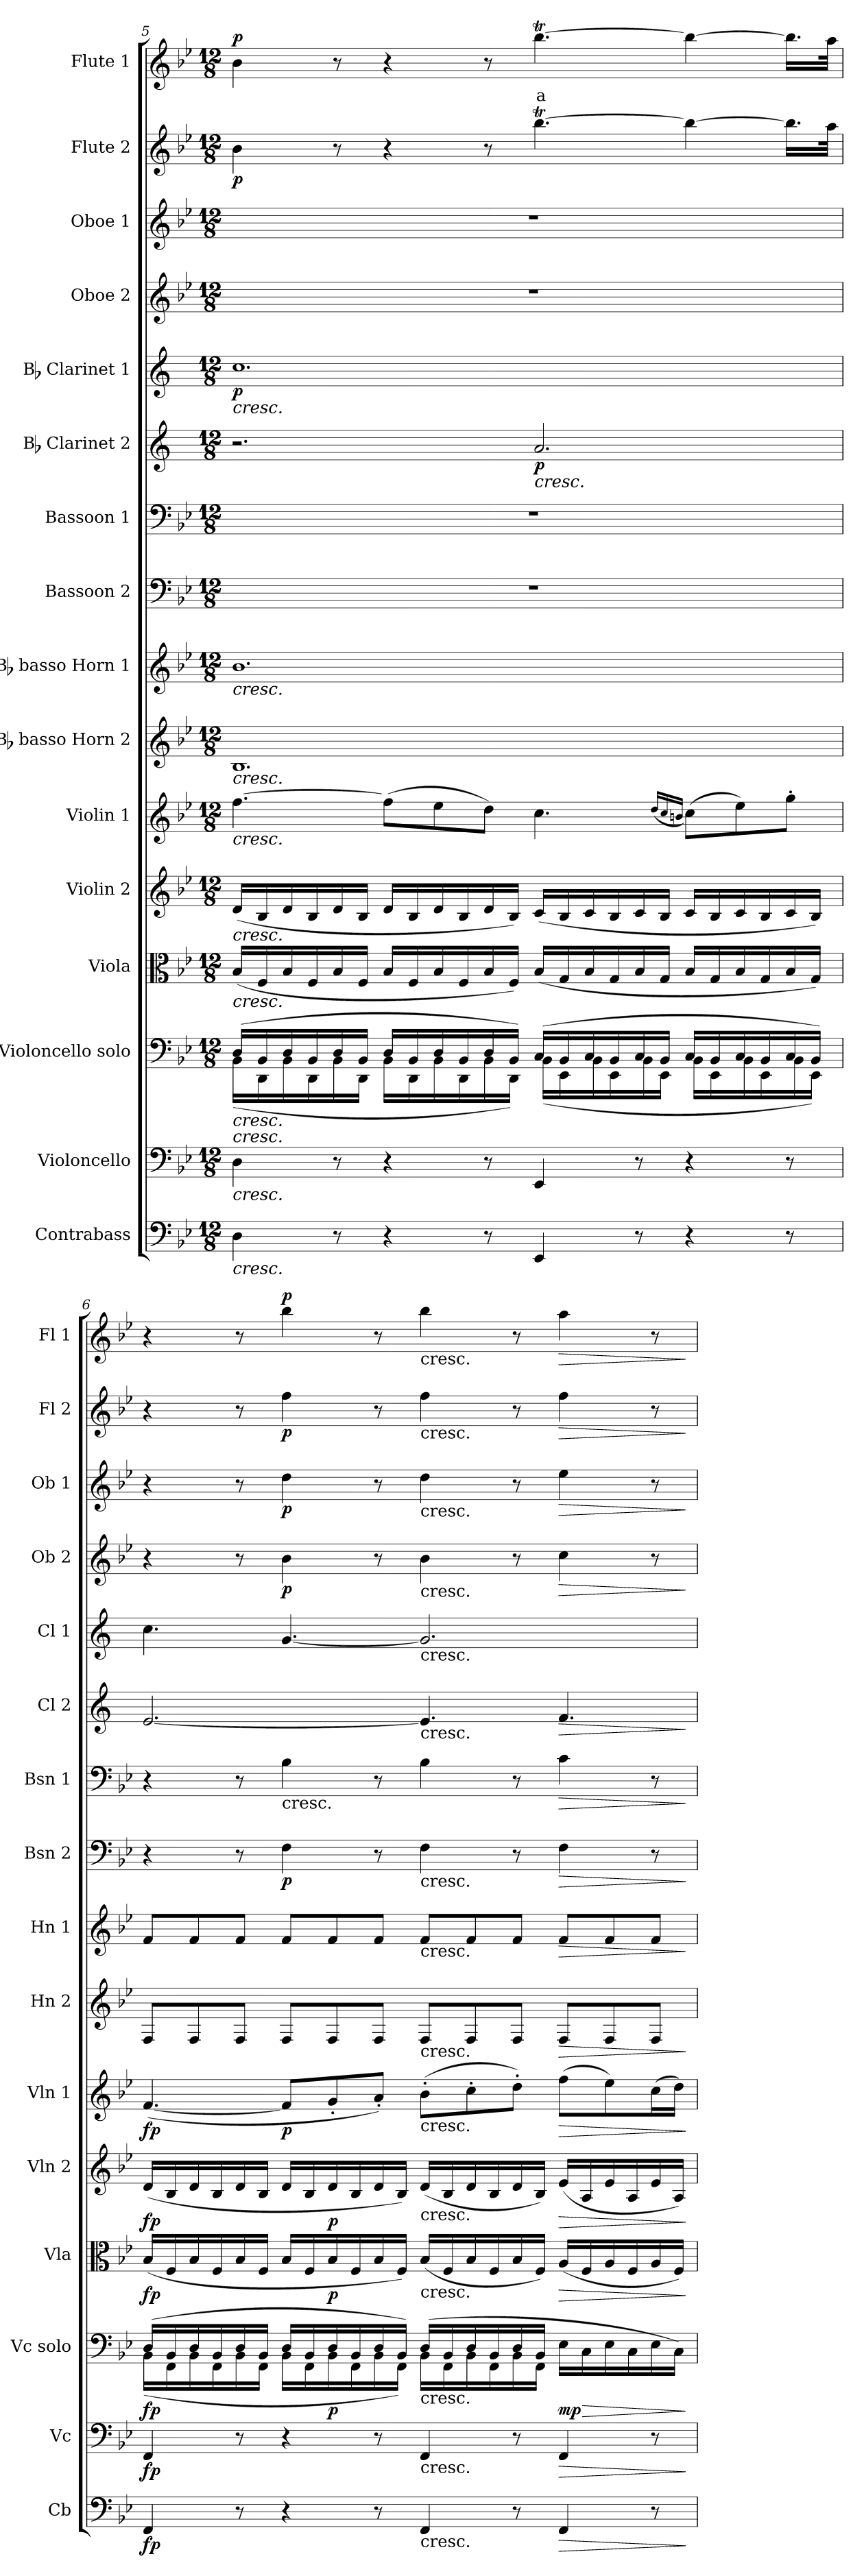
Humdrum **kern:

**kern	**dynam	**kern	**dynam	**kern	**dynam	**kern	**dynam	**kern	**dynam	**kern	**dynam	**kern	**dynam	**kern	**dynam	**kern	**dynam	**kern	**dynam	**kern	**dynam	**kern	**dynam	**kern	**dynam	**kern	**dynam	**kern	**dynam	**kern	**text	**dynam
*part16	*part16	*part15	*part15	*part14	*part14	*part13	*part13	*part12	*part12	*part11	*part11	*part10	*part10	*part9	*part9	*part8	*part8	*part7	*part7	*part6	*part6	*part5	*part5	*part4	*part4	*part3	*part3	*part2	*part2	*part1	*part1	*part1
*staff16	*staff16	*staff15	*staff15	*staff14	*staff14	*staff13	*staff13	*staff12	*staff12	*staff11	*staff11	*staff10	*staff10	*staff9	*staff9	*staff8	*staff8	*staff7	*staff7	*staff6	*staff6	*staff5	*staff5	*staff4	*staff4	*staff3	*staff3	*staff2	*staff2	*staff1	*staff1	*staff1
*I"Contrabass	*	*I"Violoncello	*	*I"Violoncello solo	*	*I"Viola	*	*I"Violin 2	*	*I"Violin 1	*	*I"Bb basso Horn 2	*	*I"Bb basso Horn 1	*	*I"Bassoon 2	*	*I"Bassoon 1	*	*I"Bb Clarinet 2	*	*I"Bb Clarinet 1	*	*I"Oboe 2	*	*I"Oboe 1	*	*I"Flute 2	*	*I"Flute 1	*	*
*I'Cb	*	*I'Vc	*	*I'Vc solo	*	*I'Vla	*	*I'Vln 2	*	*I'Vln 1	*	*I'Hn 2	*	*I'Hn 1	*	*I'Bsn 2	*	*I'Bsn 1	*	*I'Cl 2	*	*I'Cl 1	*	*I'Ob 2	*	*I'Ob 1	*	*I'Fl 2	*	*I'Fl 1	*	*
*clefF4	*	*clefF4	*	*clefF4	*	*clefC3	*	*clefG2	*	*clefG2	*	*clefG2	*	*clefG2	*	*clefF4	*	*clefF4	*	*clefG2	*	*clefG2	*	*clefG2	*	*clefG2	*	*clefG2	*	*clefG2	*	*
*ITrd7c12	*	*	*	*	*	*	*	*	*	*	*	*ITrd8c14	*	*ITrd8c14	*	*	*	*	*	*ITrd1c2	*	*ITrd1c2	*	*	*	*	*	*	*	*	*	*
*k[b-e-]	*	*k[b-e-]	*	*k[b-e-]	*	*k[b-e-]	*	*k[b-e-]	*	*k[b-e-]	*	*k[b-e-]	*	*k[b-e-]	*	*k[b-e-]	*	*k[b-e-]	*	*k[b-e-]	*	*k[b-e-]	*	*k[b-e-]	*	*k[b-e-]	*	*k[b-e-]	*	*k[b-e-]	*	*
*M12/8	*	*M12/8	*	*M12/8	*	*M12/8	*	*M12/8	*	*M12/8	*	*M12/8	*	*M12/8	*	*M12/8	*	*M12/8	*	*M12/8	*	*M12/8	*	*M12/8	*	*M12/8	*	*M12/8	*	*M12/8	*	*
=5	=5	=5	=5	=5	=5	=5	=5	=5	=5	=5	=5	=5	=5	=5	=5	=5	=5	=5	=5	=5	=5	=5	=5	=5	=5	=5	=5	=5	=5	=5	=5	=5
*	*	*	*	*^	*	*	*	*	*	*	*	*	*	*	*	*	*	*	*	*	*	*	*	*	*	*	*	*	*	*	*	*
!	!	!	!	!	!	!	!	!	!	!	!	!	!	!	!	!	!	!	!	!	!	!	!LO:TX:b:i:t=cresc.	!	!	!	!	!	!	!	!	!	!
!	!	!	!	!	!	!	!	!	!	!	!	!	!	!	!LO:TX:b:i:t=cresc.	!	!	!	!	!	!	!	!	!	!	!	!	!	!	!	!	!	!
!	!	!	!	!	!	!	!	!	!	!	!	!	!LO:TX:b:i:t=cresc.	!	!	!	!	!	!	!	!	!	!	!	!	!	!	!	!	!	!	!	!
!	!	!	!	!	!	!	!	!	!	!	!LO:TX:b:i:t=cresc.	!	!	!	!	!	!	!	!	!	!	!	!	!	!	!	!	!	!	!	!	!	!
!	!	!	!	!	!	!	!	!	!LO:TX:b:i:t=cresc.	!	!	!	!	!	!	!	!	!	!	!	!	!	!	!	!	!	!	!	!	!	!	!	!
!	!	!	!	!	!	!	!LO:TX:b:i:t=cresc.	!	!	!	!	!	!	!	!	!	!	!	!	!	!	!	!	!	!	!	!	!	!	!	!	!	!
!	!	!	!	!LO:TX:b:i:t=cresc.	!	!	!	!	!	!	!	!	!	!	!	!	!	!	!	!	!	!	!	!	!	!	!	!	!	!	!	!	!
!	!	!	!	!LO:TX:b:i:t=cresc.	!	!	!	!	!	!	!	!	!	!	!	!	!	!	!	!	!	!	!	!	!	!	!	!	!	!	!	!	!
!	!	!LO:TX:b:i:t=cresc.	!	!	!	!	!	!	!	!	!	!	!	!	!	!	!	!	!	!	!	!	!	!	!	!	!	!	!	!	!	!	!
!LO:TX:b:i:t=cresc.	!	!	!	!	!	!	!	!	!	!	!	!	!	!	!	!	!	!	!	!	!	!	!	!	!	!	!	!	!	!	!	!	!
!	!	!	!	!	!	!	!	!	!	!	!	!	!	!	!	!	!	!	!	!	!	!	!	!LO:DY:b	!	!	!	!	!	!LO:DY:b	!	!	!LO:DY:b
4DD\	.	4D\	.	(16D/LL	(16BB-\LL	.	(16B-/LL	.	(16d/LL	.	[4.ff\	.	1.BB-	.	1.B-	.	1.r	.	1.r	.	2.r	.	1.b-	p	1.r	.	1.r	.	4b-\	p	4b-\	.	p
.	.	.	.	16BB-/	16DD\	.	16F/	.	16B-/	.	.	.	.	.	.	.	.	.	.	.	.	.	.	.	.	.	.	.	.	.	.	.	.
.	.	.	.	16D/	16BB-\	.	16B-/	.	16d/	.	.	.	.	.	.	.	.	.	.	.	.	.	.	.	.	.	.	.	.	.	.	.	.
.	.	.	.	16BB-/	16DD\	.	16F/	.	16B-/	.	.	.	.	.	.	.	.	.	.	.	.	.	.	.	.	.	.	.	.	.	.	.	.
8r	.	8r	.	16D/	16BB-\	.	16B-/	.	16d/	.	.	.	.	.	.	.	.	.	.	.	.	.	.	.	.	.	.	.	8r	.	8r	.	.
.	.	.	.	16BB-/JJ	16DD\JJ	.	16F/JJ	.	16B-/JJ	.	.	.	.	.	.	.	.	.	.	.	.	.	.	.	.	.	.	.	.	.	.	.	.
4r	.	4r	.	16D/LL	16BB-\LL	.	16B-/LL	.	16d/LL	.	(8ff\L]	.	.	.	.	.	.	.	.	.	.	.	.	.	.	.	.	.	4r	.	4r	.	.
.	.	.	.	16BB-/	16DD\	.	16F/	.	16B-/	.	.	.	.	.	.	.	.	.	.	.	.	.	.	.	.	.	.	.	.	.	.	.	.
.	.	.	.	16D/	16BB-\	.	16B-/	.	16d/	.	8ee-\	.	.	.	.	.	.	.	.	.	.	.	.	.	.	.	.	.	.	.	.	.	.
.	.	.	.	16BB-/	16DD\	.	16F/	.	16B-/	.	.	.	.	.	.	.	.	.	.	.	.	.	.	.	.	.	.	.	.	.	.	.	.
8r	.	8r	.	16D/	16BB-\	.	16B-/	.	16d/	.	8dd\J)	.	.	.	.	.	.	.	.	.	.	.	.	.	.	.	.	.	8r	.	8r	.	.
.	.	.	.	16BB-/JJ)	16DD\JJ)	.	16F/JJ)	.	16B-/JJ)	.	.	.	.	.	.	.	.	.	.	.	.	.	.	.	.	.	.	.	.	.	.	.	.
!	!	!	!	!	!	!	!	!	!	!	!	!	!	!	!	!	!	!	!	!	!LO:TX:b:i:t=cresc.	!	!	!	!	!	!	!	!	!	!	!	!
!	!	!	!	!	!	!	!	!	!	!	!	!	!	!	!	!	!	!	!	!	!	!LO:DY:b	!	!	!	!	!	!	!	!	!	!LO:LY:b:color=#FF0000	!
4EEE-/	.	4EE-/	.	(16C/LL	(16BB-\LL	.	(16B-/LL	.	(16c/LL	.	4.cc\	.	.	.	.	.	.	.	.	.	2.g/	p	.	.	.	.	.	.	[4.bb-T\	.	[4.bb-T\	a	.
.	.	.	.	16BB-/	16EE-\	.	16G/	.	16B-/	.	.	.	.	.	.	.	.	.	.	.	.	.	.	.	.	.	.	.	.	.	.	.	.
.	.	.	.	16C/	16BB-\	.	16B-/	.	16c/	.	.	.	.	.	.	.	.	.	.	.	.	.	.	.	.	.	.	.	.	.	.	.	.
.	.	.	.	16BB-/	16EE-\	.	16G/	.	16B-/	.	.	.	.	.	.	.	.	.	.	.	.	.	.	.	.	.	.	.	.	.	.	.	.
8r	.	8r	.	16C/	16BB-\	.	16B-/	.	16c/	.	.	.	.	.	.	.	.	.	.	.	.	.	.	.	.	.	.	.	.	.	.	.	.
.	.	.	.	16BB-/JJ	16EE-\JJ	.	16G/JJ	.	16B-/JJ	.	.	.	.	.	.	.	.	.	.	.	.	.	.	.	.	.	.	.	.	.	.	.	.
.	.	.	.	.	.	.	.	.	.	.	(16qdd/LL	.	.	.	.	.	.	.	.	.	.	.	.	.	.	.	.	.	.	.	.	.	.
.	.	.	.	.	.	.	.	.	.	.	16qcc/	.	.	.	.	.	.	.	.	.	.	.	.	.	.	.	.	.	.	.	.	.	.
.	.	.	.	.	.	.	.	.	.	.	16qbn/JJ	.	.	.	.	.	.	.	.	.	.	.	.	.	.	.	.	.	.	.	.	.	.
4r	.	4r	.	16C/LL	16BB-\LL	.	16B-/LL	.	16c/LL	.	(8cc\L)	.	.	.	.	.	.	.	.	.	.	.	.	.	.	.	.	.	4bb-\_	.	4bb-\_	.	.
.	.	.	.	16BB-/	16EE-\	.	16G/	.	16B-/	.	.	.	.	.	.	.	.	.	.	.	.	.	.	.	.	.	.	.	.	.	.	.	.
.	.	.	.	16C/	16BB-\	.	16B-/	.	16c/	.	8ee-\)	.	.	.	.	.	.	.	.	.	.	.	.	.	.	.	.	.	.	.	.	.	.
.	.	.	.	16BB-/	16EE-\	.	16G/	.	16B-/	.	.	.	.	.	.	.	.	.	.	.	.	.	.	.	.	.	.	.	.	.	.	.	.
8r	.	8r	.	16C/	16BB-\	.	16B-/	.	16c/	.	8gg'\J	.	.	.	.	.	.	.	.	.	.	.	.	.	.	.	.	.	16.bb-\LL]	.	16.bb-\LL]	.	.
.	.	.	.	16BB-/JJ)	16EE-\JJ)	.	16G/JJ)	.	16B-/JJ)	.	.	.	.	.	.	.	.	.	.	.	.	.	.	.	.	.	.	.	.	.	.	.	.
.	.	.	.	.	.	.	.	.	.	.	.	.	.	.	.	.	.	.	.	.	.	.	.	.	.	.	.	.	32aaTTT\JJk	.	32aaTTT\JJk	.	.
!!LO:PB:g=z
=6	=6	=6	=6	=6	=6	=6	=6	=6	=6	=6	=6	=6	=6	=6	=6	=6	=6	=6	=6	=6	=6	=6	=6	=6	=6	=6	=6	=6	=6	=6	=6	=6	=6
!	!LO:DY:b	!	!LO:DY:b	!	!	!LO:DY:b	!	!LO:DY:b	!	!LO:DY:b	!	!LO:DY:b	!	!	!	!	!	!	!	!	!	!	!	!	!	!	!	!	!	!	!	!	!
4FFF/	fp	4FF/	fp	(16D/LL	(16BB-\LL	fp	(16B-/LL	fp	(16d/LL	fp	([4.f/	fp	8FF/L	.	8F/L	.	4r	.	4r	.	[2.d/	.	4.b-\	.	4r	.	4r	.	4r	.	4r	.	.
.	.	.	.	16BB-/	16FF\	.	16F/	.	16B-/	.	.	.	.	.	.	.	.	.	.	.	.	.	.	.	.	.	.	.	.	.	.	.	.
.	.	.	.	16D/	16BB-\	.	16B-/	.	16d/	.	.	.	8FF/	.	8F/	.	.	.	.	.	.	.	.	.	.	.	.	.	.	.	.	.	.
.	.	.	.	16BB-/	16FF\	.	16F/	.	16B-/	.	.	.	.	.	.	.	.	.	.	.	.	.	.	.	.	.	.	.	.	.	.	.	.
8r	.	8r	.	16D/	16BB-\	.	16B-/	.	16d/	.	.	.	8FF/J	.	8F/J	.	8r	.	8r	.	.	.	.	.	8r	.	8r	.	8r	.	8r	.	.
.	.	.	.	16BB-/JJ	16FF\JJ	.	16F/JJ	.	16B-/JJ	.	.	.	.	.	.	.	.	.	.	.	.	.	.	.	.	.	.	.	.	.	.	.	.
!	!	!	!	!	!	!	!	!	!	!	!	!	!	!	!	!	!	!	!LO:TX:b:t=cresc.	!	!	!	!	!	!	!	!	!	!	!	!	!	!
!	!	!	!	!	!	!	!	!	!	!	!	!LO:DY:b	!	!	!	!	!	!LO:DY:b	!	!	!	!	!	!	!	!LO:DY:b	!	!LO:DY:b	!	!LO:DY:b	!	!	!LO:DY:b
4r	.	4r	.	16D/LL	16BB-\LL	.	16B-/LL	.	16d/LL	.	8f/L]	p	8FF/L	.	8F/L	.	4F\	p	4B-\	.	.	.	[4.f/	.	4b-\	p	4dd\	p	4ff\	p	4bb-\	.	p
.	.	.	.	16BB-/	16FF\	.	16F/	.	16B-/	.	.	.	.	.	.	.	.	.	.	.	.	.	.	.	.	.	.	.	.	.	.	.	.
!	!	!	!	!	!	!LO:DY:b	!	!LO:DY:b	!	!LO:DY:b	!	!	!	!	!	!	!	!	!	!	!	!	!	!	!	!	!	!	!	!	!	!	!
.	.	.	.	16D/	16BB-\	p	16B-/	p	16d/	p	8g'/	.	8FF/	.	8F/	.	.	.	.	.	.	.	.	.	.	.	.	.	.	.	.	.	.
.	.	.	.	16BB-/	16FF\	.	16F/	.	16B-/	.	.	.	.	.	.	.	.	.	.	.	.	.	.	.	.	.	.	.	.	.	.	.	.
8r	.	8r	.	16D/	16BB-\	.	16B-/	.	16d/	.	8a'/J)	.	8FF/J	.	8F/J	.	8r	.	8r	.	.	.	.	.	8r	.	8r	.	8r	.	8r	.	.
.	.	.	.	16BB-/JJ)	16FF\JJ)	.	16F/JJ)	.	16B-/JJ)	.	.	.	.	.	.	.	.	.	.	.	.	.	.	.	.	.	.	.	.	.	.	.	.
!	!	!	!	!	!	!	!	!	!	!	!	!	!	!	!	!	!	!	!	!	!	!	!	!	!	!	!	!	!	!	!LO:TX:b:t=cresc.	!	!
!	!	!	!	!	!	!	!	!	!	!	!	!	!	!	!	!	!	!	!	!	!	!	!	!	!	!	!	!	!LO:TX:b:t=cresc.	!	!	!	!
!	!	!	!	!	!	!	!	!	!	!	!	!	!	!	!	!	!	!	!	!	!	!	!	!	!	!	!LO:TX:b:t=cresc.	!	!	!	!	!	!
!	!	!	!	!	!	!	!	!	!	!	!	!	!	!	!	!	!	!	!	!	!	!	!	!	!LO:TX:b:t=cresc.	!	!	!	!	!	!	!	!
!	!	!	!	!	!	!	!	!	!	!	!	!	!	!	!	!	!	!	!	!	!	!	!LO:TX:b:t=cresc.	!	!	!	!	!	!	!	!	!	!
!	!	!	!	!	!	!	!	!	!	!	!	!	!	!	!	!	!	!	!	!	!LO:TX:b:t=cresc.	!	!	!	!	!	!	!	!	!	!	!	!
!	!	!	!	!	!	!	!	!	!	!	!	!	!	!	!	!	!LO:TX:b:t=cresc.	!	!	!	!	!	!	!	!	!	!	!	!	!	!	!	!
!	!	!	!	!	!	!	!	!	!	!	!	!	!	!	!LO:TX:b:t=cresc.	!	!	!	!	!	!	!	!	!	!	!	!	!	!	!	!	!	!
!	!	!	!	!	!	!	!	!	!	!	!	!	!LO:TX:b:t=cresc.	!	!	!	!	!	!	!	!	!	!	!	!	!	!	!	!	!	!	!	!
!	!	!	!	!	!	!	!	!	!	!	!LO:TX:b:t=cresc.	!	!	!	!	!	!	!	!	!	!	!	!	!	!	!	!	!	!	!	!	!	!
!	!	!	!	!	!	!	!	!	!LO:TX:b:t=cresc.	!	!	!	!	!	!	!	!	!	!	!	!	!	!	!	!	!	!	!	!	!	!	!	!
!	!	!	!	!	!	!	!LO:TX:b:t=cresc.	!	!	!	!	!	!	!	!	!	!	!	!	!	!	!	!	!	!	!	!	!	!	!	!	!	!
!	!	!	!	!LO:TX:b:t=cresc.	!	!	!	!	!	!	!	!	!	!	!	!	!	!	!	!	!	!	!	!	!	!	!	!	!	!	!	!	!
!	!	!LO:TX:b:t=cresc.	!	!	!	!	!	!	!	!	!	!	!	!	!	!	!	!	!	!	!	!	!	!	!	!	!	!	!	!	!	!	!
!LO:TX:b:t=cresc.	!	!	!	!	!	!	!	!	!	!	!	!	!	!	!	!	!	!	!	!	!	!	!	!	!	!	!	!	!	!	!	!	!
4FFF/	.	4FF/	.	(16D/LL	16BB-\LL	.	(16B-/LL	.	(16d/LL	.	(8b-'\L	.	8FF/L	.	8F/L	.	4F\	.	4B-\	.	4.d/]	.	2.f/]	.	4b-\	.	4dd\	.	4ff\	.	4bb-\	.	.
.	.	.	.	16BB-/	16FF\	.	16F/	.	16B-/	.	.	.	.	.	.	.	.	.	.	.	.	.	.	.	.	.	.	.	.	.	.	.	.
.	.	.	.	16D/	16BB-\	.	16B-/	.	16d/	.	8cc'\	.	8FF/	.	8F/	.	.	.	.	.	.	.	.	.	.	.	.	.	.	.	.	.	.
.	.	.	.	16BB-/	16FF\	.	16F/	.	16B-/	.	.	.	.	.	.	.	.	.	.	.	.	.	.	.	.	.	.	.	.	.	.	.	.
8r	.	8r	.	16D/	16BB-\	.	16B-/	.	16d/	.	8dd'\J)	.	8FF/J	.	8F/J	.	8r	.	8r	.	.	.	.	.	8r	.	8r	.	8r	.	8r	.	.
.	.	.	.	16BB-/JJ	16FF\JJ	.	16F/JJ)	.	16B-/JJ)	.	.	.	.	.	.	.	.	.	.	.	.	.	.	.	.	.	.	.	.	.	.	.	.
!	!LO:HP:b	!	!LO:HP:b	!	!	!LO:HP:b	!	!LO:HP:b	!	!LO:HP:b	!	!LO:HP:b	!	!LO:HP:b	!	!LO:HP:b	!	!LO:HP:b	!	!LO:HP:b	!	!LO:HP:b	!	!	!	!LO:HP:b	!	!LO:HP:b	!	!LO:HP:b	!	!	!LO:HP:b
!	!	!	!	!	!	!LO:DY:n=1:b	!	!	!	!	!	!	!	!	!	!	!	!	!	!	!	!	!	!	!	!	!	!	!	!	!	!	!
4FFF/	>	4FF/	>	16E-\LL	4.ryy	> mp	(16A/LL	>	(16e-/LL	>	(8ff\L	>	8FF/L	>	8F/L	>	4F\	>	4c\	>	4.e-/	>	.	.	4cc\	>	4ee-\	>	4ff\	>	4aa\	.	>
.	.	.	.	16C\	.	.	16F/	.	16A/	.	.	.	.	.	.	.	.	.	.	.	.	.	.	.	.	.	.	.	.	.	.	.	.
.	.	.	.	16E-\	.	.	16A/	.	16e-/	.	8ee-\)	.	8FF/	.	8F/	.	.	.	.	.	.	.	.	.	.	.	.	.	.	.	.	.	.
.	.	.	.	16C\	.	.	16F/	.	16A/	.	.	.	.	.	.	.	.	.	.	.	.	.	.	.	.	.	.	.	.	.	.	.	.
8r	.	8r	.	16E-\	.	.	16A/	.	16e-/	.	(16cc\L	.	8FF/J	.	8F/J	.	8r	.	8r	.	.	.	.	.	8r	.	8r	.	8r	.	8r	.	.
.	.	.	.	16C\JJ)	.	.	16F/JJ)	.	16A/JJ)	.	16dd\JJ)	.	.	.	.	.	.	.	.	.	.	.	.	.	.	.	.	.	.	.	.	.	.
*	*	*	*	*v	*v	*	*	*	*	*	*	*	*	*	*	*	*	*	*	*	*	*	*	*	*	*	*	*	*	*	*	*	*
.	]	.	]	.	]	.	]	.	]	.	]	.	]	.	]	.	]	.	]	.	]	.	.	.	]	.	]	.	]	.	.	]
=	=	=	=	=	=	=	=	=	=	=	=	=	=	=	=	=	=	=	=	=	=	=	=	=	=	=	=	=	=	=	=	=
*-	*-	*-	*-	*-	*-	*-	*-	*-	*-	*-	*-	*-	*-	*-	*-	*-	*-	*-	*-	*-	*-	*-	*-	*-	*-	*-	*-	*-	*-	*-	*-	*-
